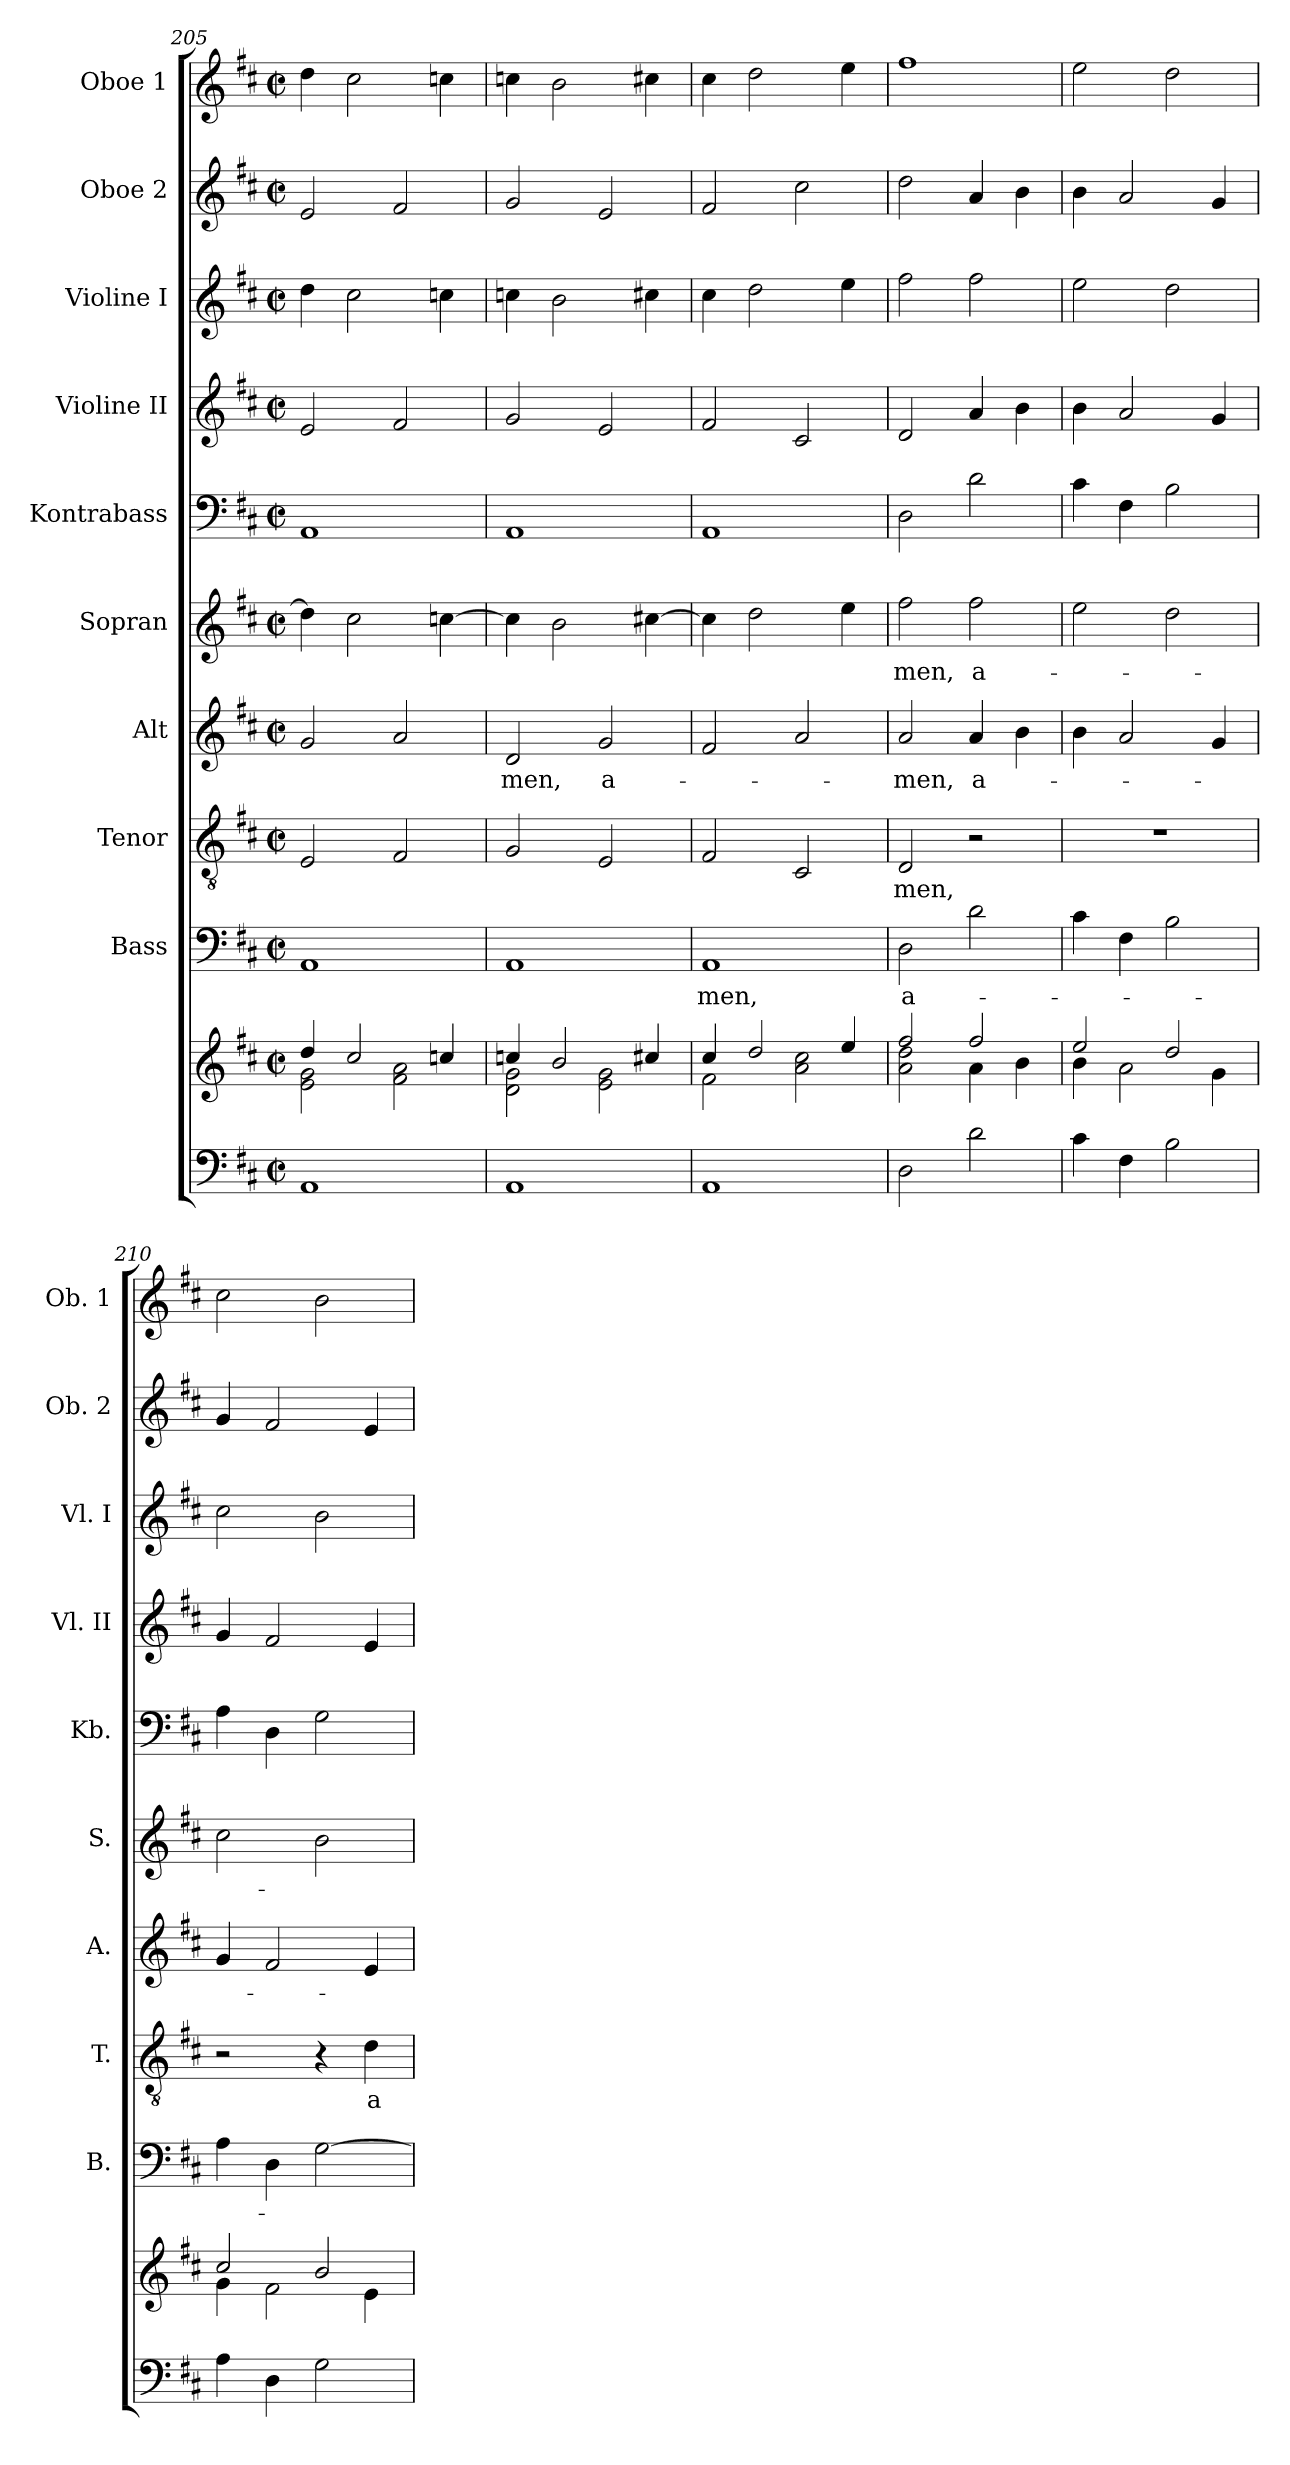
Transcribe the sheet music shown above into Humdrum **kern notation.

**kern	**kern	**kern	**text	**kern	**text	**kern	**text	**kern	**text	**kern	**kern	**kern	**kern	**kern
*part10	*part10	*part9	*part9	*part8	*part8	*part7	*part7	*part6	*part6	*part5	*part4	*part3	*part2	*part1
*staff11	*staff10	*staff9	*staff9	*staff8	*staff8	*staff7	*staff7	*staff6	*staff6	*staff5	*staff4	*staff3	*staff2	*staff1
*	*	*I"Bass	*	*I"Tenor	*	*I"Alt	*	*I"Sopran	*	*I"Kontrabass	*I"Violine II	*I"Violine I	*I"Oboe 2	*I"Oboe 1
*	*	*I'B.	*	*I'T.	*	*I'A.	*	*I'S.	*	*I'Kb.	*I'Vl. II	*I'Vl. I	*I'Ob. 2	*I'Ob. 1
*clefF4	*clefG2	*clefF4	*	*clefGv2	*	*clefG2	*	*clefG2	*	*clefF4	*clefG2	*clefG2	*clefG2	*clefG2
*	*	*	*	*	*	*	*	*	*	*ITrd7c12	*	*	*	*
*k[f#c#]	*k[f#c#]	*k[f#c#]	*	*k[f#c#]	*	*k[f#c#]	*	*k[f#c#]	*	*k[f#c#]	*k[f#c#]	*k[f#c#]	*k[f#c#]	*k[f#c#]
*D:	*D:	*D:	*	*D:	*	*D:	*	*D:	*	*D:	*D:	*D:	*D:	*D:
*M2/2	*M2/2	*M2/2	*	*M2/2	*	*M2/2	*	*M2/2	*	*M2/2	*M2/2	*M2/2	*M2/2	*M2/2
*met(c|)	*met(c|)	*met(c|)	*	*met(c|)	*	*met(c|)	*	*met(c|)	*	*met(c|)	*met(c|)	*met(c|)	*met(c|)	*met(c|)
=205	=205	=205	=205	=205	=205	=205	=205	=205	=205	=205	=205	=205	=205	=205
*	*^	*	*	*	*	*	*	*	*	*	*	*	*	*
1AA	4dd/	2e\ 2g\	1AA	.	2E/	.	2g/	.	4dd\]	.	1AAA	2e/	4dd\	2e/	4dd\
.	2cc#/	.	.	.	.	.	.	.	2cc#\	.	.	.	2cc#\	.	2cc#\
.	.	2f#\ 2a\	.	.	2F#/	.	2a/	.	.	.	.	2f#/	.	2f#/	.
.	4ccn/	.	.	.	.	.	.	.	[4ccn\	.	.	.	4ccn\	.	4ccn\
=206	=206	=206	=206	=206	=206	=206	=206	=206	=206	=206	=206	=206	=206	=206	=206
!	!	!	!	!	!	!	!	!LO:LY:b	!	!	!	!	!	!	!
1AA	4ccn/	2d\ 2g\	1AA	.	2G/	.	2d/	-men,	4cc\]	.	1AAA	2g/	4ccn\	2g/	4ccn\
.	2b/	.	.	.	.	.	.	.	2b\	.	.	.	2b\	.	2b\
!	!	!	!	!	!	!	!	!LO:LY:b	!	!	!	!	!	!	!
.	.	2e\ 2g\	.	.	2E/	.	2g/	a-	.	.	.	2e/	.	2e/	.
.	4cc#X/	.	.	.	.	.	.	.	[4cc#X\	.	.	.	4cc#X\	.	4cc#X\
!!LO:PB:g=z
=207	=207	=207	=207	=207	=207	=207	=207	=207	=207	=207	=207	=207	=207	=207	=207
!	!	!	!	!LO:LY:b	!	!	!	!	!	!	!	!	!	!	!
1AA	4cc#/	2f#\	1AA	-men,	2F#/	.	2f#/	.	4cc#\]	.	1AAA	2f#/	4cc#\	2f#/	4cc#\
.	2dd/	.	.	.	.	.	.	.	2dd\	.	.	.	2dd\	.	2dd\
.	.	2a\ 2cc#\	.	.	2C#/	.	2a/	.	.	.	.	2c#/	.	2cc#\	.
.	4ee/	.	.	.	.	.	.	.	4ee\	.	.	.	4ee\	.	4ee\
=208	=208	=208	=208	=208	=208	=208	=208	=208	=208	=208	=208	=208	=208	=208	=208
!	!	!	!	!LO:LY:b	!	!LO:LY:b	!	!LO:LY:b	!	!LO:LY:b	!	!	!	!	!
2D\	2ff#/	2a\ 2dd\	2D\	a-	2D/	-men,	2a/	-men,	2ff#\	-men,	2DD\	2d/	2ff#\	2dd\	1ff#
!	!	!	!	!	!	!	!	!LO:LY:b	!	!LO:LY:b	!	!	!	!	!
2d\	2ff#/	4a\	2d\	.	2r	.	4a/	a-	2ff#\	a-	2D\	4a/	2ff#\	4a/	.
.	.	4b\	.	.	.	.	4b\	.	.	.	.	4b\	.	4b\	.
=209	=209	=209	=209	=209	=209	=209	=209	=209	=209	=209	=209	=209	=209	=209	=209
4c#\	2ee/	4b\	4c#\	.	1r	.	4b\	.	2ee\	.	4C#\	4b\	2ee\	4b\	2ee\
4F#\	.	2a\	4F#\	.	.	.	2a/	.	.	.	4FF#\	2a/	.	2a/	.
2B\	2dd/	.	2B\	.	.	.	.	.	2dd\	.	2BB\	.	2dd\	.	2dd\
.	.	4g\	.	.	.	.	4g/	.	.	.	.	4g/	.	4g/	.
=210	=210	=210	=210	=210	=210	=210	=210	=210	=210	=210	=210	=210	=210	=210	=210
4A\	2cc#/	4g\	4A\	.	2r	.	4g/	.	2cc#\	.	4AA\	4g/	2cc#\	4g/	2cc#\
4D\	.	2f#\	4D\	.	.	.	2f#/	.	.	.	4DD\	2f#/	.	2f#/	.
2G\	2b/	.	[2G\	.	4r	.	.	.	2b\	.	2GG\	.	2b\	.	2b\
!	!	!	!	!	!	!LO:LY:b	!	!	!	!	!	!	!	!	!
.	.	4e\	.	.	4d\	a-	4e/	.	.	.	.	4e/	.	4e/	.
*	*v	*v	*	*	*	*	*	*	*	*	*	*	*	*	*
=	=	=	=	=	=	=	=	=	=	=	=	=	=	=
*-	*-	*-	*-	*-	*-	*-	*-	*-	*-	*-	*-	*-	*-	*-
